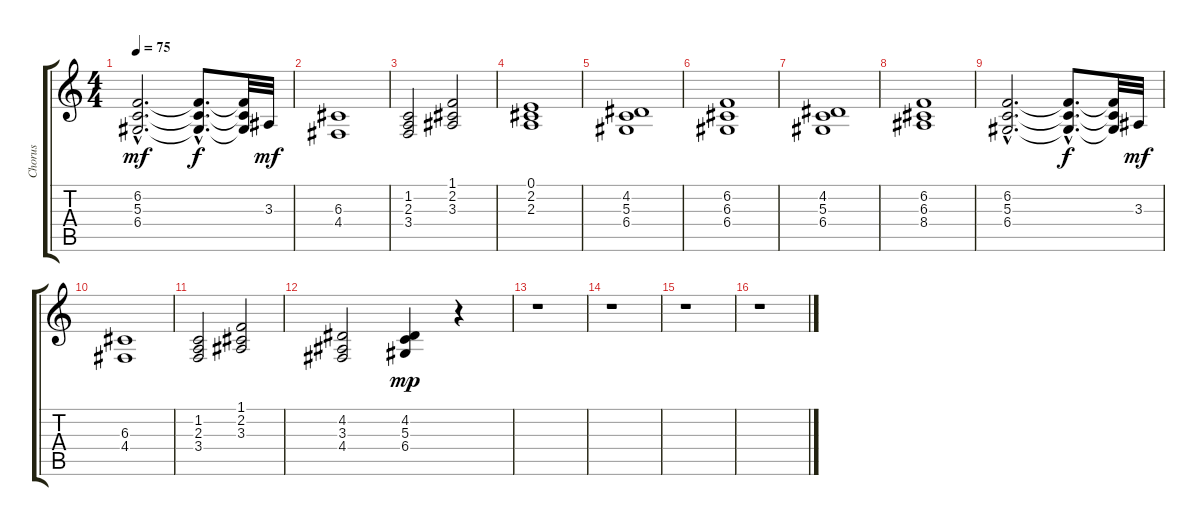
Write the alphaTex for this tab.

\track ("Chorus" "Chorus") {instrument voiceoohs}
\staff {score tabs}
\tuning (E4 B3 G3 D3 A2 E2) {hide}
\ts (4 4)
\tempo 75
\clef g2
\ks c
(6.2{hac} 5.3{hac} 6.4{hac}).2{d dy mf} (6.2{hac t} 5.3{hac t} 6.4{hac t}).8{d dy f} (6.2{t} 5.3{t} 6.4{t}).32 3.3.32{dy mf} |
(6.3 4.4).1 |
(1.2 2.3 3.4).2 (1.1 2.2 3.3).2 |
(0.1 2.2 2.3).1 |
(4.2 5.3 6.4).1 |
(6.2 6.3 6.4).1 |
(4.2 5.3 6.4).1 |
(6.2 6.3 8.4).1 |
(6.2{hac} 5.3{hac} 6.4{hac}).2{d} (6.2{hac t} 5.3{hac t} 6.4{hac t}).8{d dy f} (6.2{t} 5.3{t} 6.4{t}).32 3.3.32{dy mf} |
(6.3 4.4).1 |
(1.2 2.3 3.4).2 (1.1 2.2 3.3).2 |
(4.2 3.3 4.4).2 (4.2 5.3 6.4).4{dy mp} r.4 |
r.1 |
r.1 |
r.1 |
r.1
